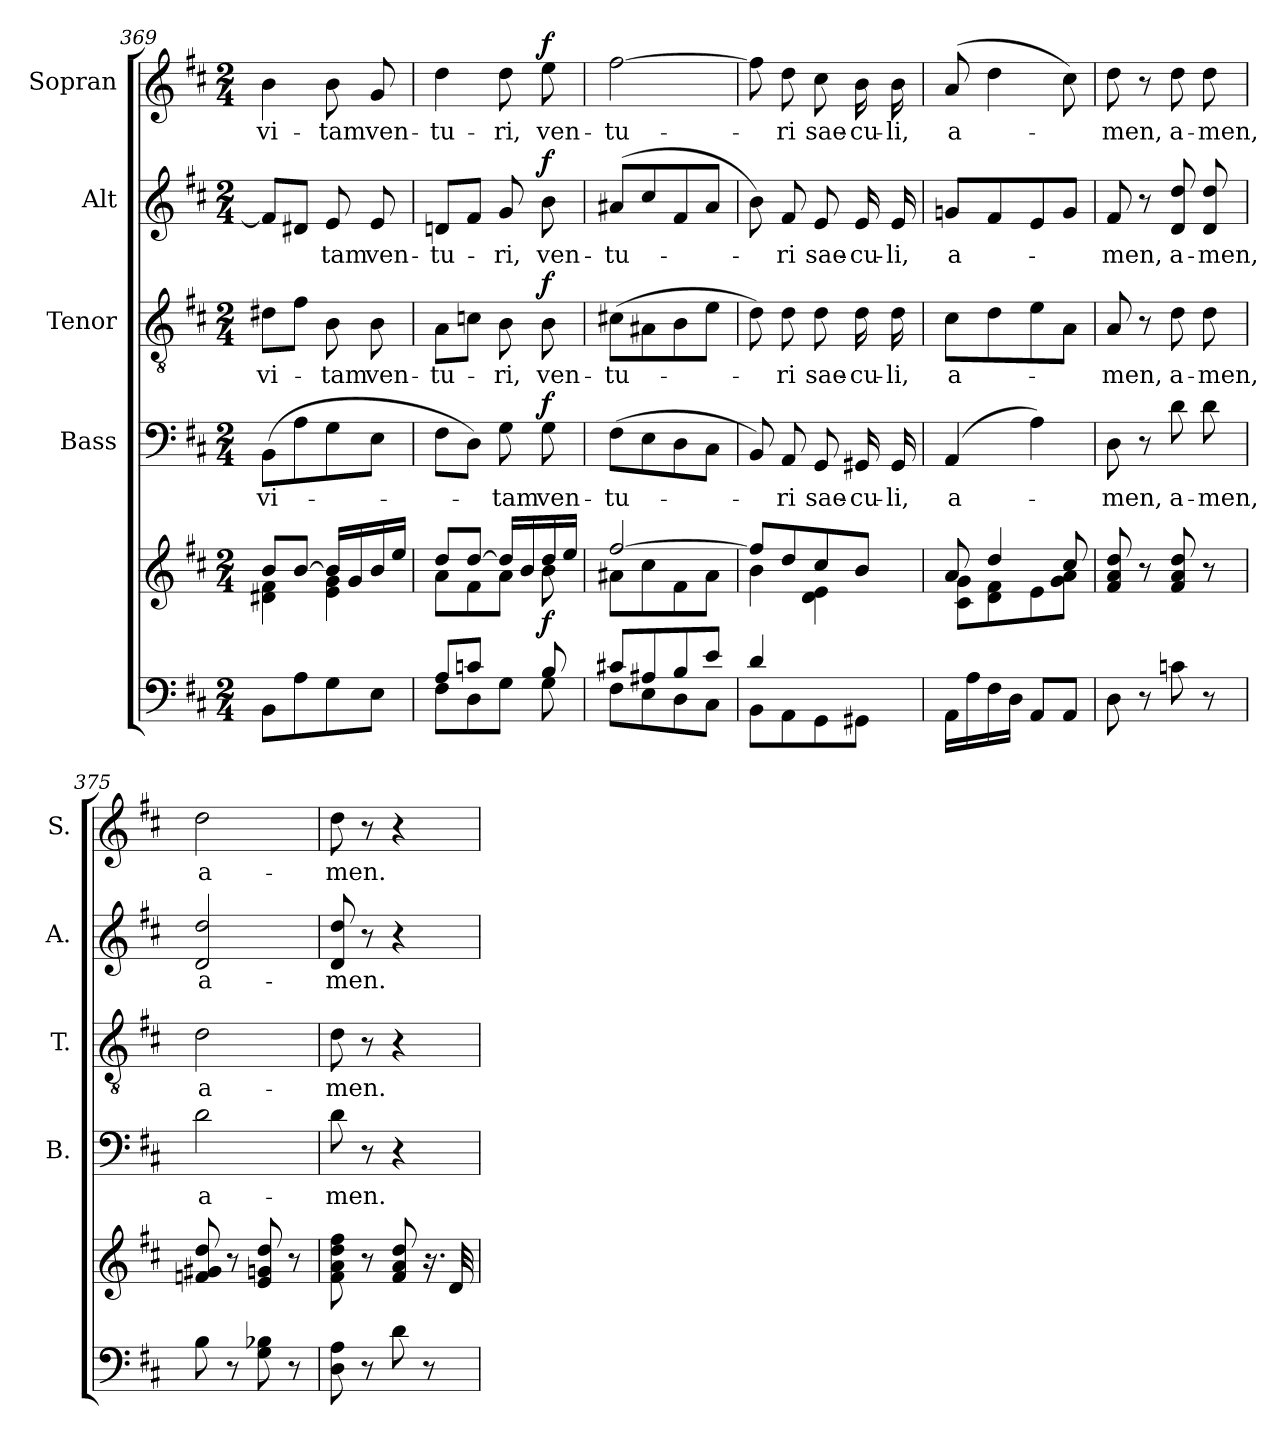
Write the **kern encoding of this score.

**kern	**kern	**dynam	**kern	**text	**dynam	**kern	**text	**dynam	**kern	**text	**dynam	**kern	**text	**dynam
*part5	*part5	*part5	*part4	*part4	*part4	*part3	*part3	*part3	*part2	*part2	*part2	*part1	*part1	*part1
*staff6	*staff5	*staff5/6	*staff4	*staff4	*staff4	*staff3	*staff3	*staff3	*staff2	*staff2	*staff2	*staff1	*staff1	*staff1
*	*	*	*I"Bass	*	*	*I"Tenor	*	*	*I"Alt	*	*	*I"Sopran	*	*
*	*	*	*I'B.	*	*	*I'T.	*	*	*I'A.	*	*	*I'S.	*	*
!!LO:PB:g=z
*clefF4	*clefG2	*	*clefF4	*	*	*clefGv2	*	*	*clefG2	*	*	*clefG2	*	*
*k[f#c#]	*k[f#c#]	*	*k[f#c#]	*	*	*k[f#c#]	*	*	*k[f#c#]	*	*	*k[f#c#]	*	*
*D:	*D:	*	*D:	*	*	*D:	*	*	*D:	*	*	*D:	*	*
*M2/4	*M2/4	*	*M2/4	*	*	*M2/4	*	*	*M2/4	*	*	*M2/4	*	*
=369	=369	=369	=369	=369	=369	=369	=369	=369	=369	=369	=369	=369	=369	=369
*	*^	*	*	*	*	*	*	*	*	*	*	*	*	*
!	!	!	!	!	!LO:LY:b	!	!	!LO:LY:b	!	!	!	!	!	!LO:LY:b	!
8BB\L	8b/L	4d#X\ 4f#\	.	(>8BB\L	vi-	.	8d#X\L	vi-	.	8f#/L]	.	.	4b\	vi-	.
8A\	[>8b/J	.	.	8A\	.	.	8f#\J	.	.	8d#X/J	.	.	.	.	.
!	!	!	!	!	!	!	!	!LO:LY:b	!	!	!LO:LY:b	!	!	!LO:LY:b	!
8G\	16b/LL]	4e\ 4g\	.	8G\	.	.	8B\	-tam	.	8e/	-tam	.	8b\	-tam	.
.	16g/	.	.	.	.	.	.	.	.	.	.	.	.	.	.
!	!	!	!	!	!	!	!	!LO:LY:b	!	!	!LO:LY:b	!	!	!LO:LY:b	!
8E\J	16b/	.	.	8E\J	.	.	8B\	ven-	.	8e/	ven-	.	8g/	ven-	.
.	16ee/JJ	.	.	.	.	.	.	.	.	.	.	.	.	.	.
=370	=370	=370	=370	=370	=370	=370	=370	=370	=370	=370	=370	=370	=370	=370	=370
*^	*	*	*	*	*	*	*	*	*	*	*	*	*	*	*
!	!	!	!	!	!	!	!	!	!LO:LY:b	!	!	!LO:LY:b	!	!	!LO:LY:b	!
8A/L	8F#\L	8dd/L	8a\L	.	8F#\L	.	.	8A\L	-tu-	.	8dn/L	-tu-	.	4dd\	-tu-	.
8cn/J	8D\	[>8dd/J	8f#\	.	8D\J)	.	.	8cn\J	.	.	8f#/J	.	.	.	.	.
!	!	!	!	!	!	!LO:LY:b	!	!	!LO:LY:b	!	!	!LO:LY:b	!	!	!LO:LY:b	!
8ryy	8G\J	16dd/LL]	8a\J	.	8G\	-tam	.	8B\	-ri,	.	8g/	-ri,	.	8dd\	-ri,	.
.	.	16b/	.	.	.	.	.	.	.	.	.	.	.	.	.	.
!	!	!	!	!LO:DY:b	!	!LO:LY:b	!LO:DY:a	!	!LO:LY:b	!LO:DY:a	!	!LO:LY:b	!LO:DY:a	!	!LO:LY:b	!LO:DY:a
8B/	8G\	16dd/	8b\	f	8G\	ven-	f	8B\	ven-	f	8b\	ven-	f	8ee\	ven-	f
.	.	16ee/JJ	.	.	.	.	.	.	.	.	.	.	.	.	.	.
=371	=371	=371	=371	=371	=371	=371	=371	=371	=371	=371	=371	=371	=371	=371	=371	=371
!	!	!	!	!	!	!LO:LY:b	!	!	!LO:LY:b	!	!	!LO:LY:b	!	!	!LO:LY:b	!
8c#X/L	8F#\L	[>2ff#/	8a#X\L	.	(>8F#\L	-tu-	.	(>8c#X\L	-tu-	.	(>8a#X/L	-tu-	.	[2ff#\	-tu-	.
8A#X/	8E\	.	8cc#\	.	8E\	.	.	8A#X\	.	.	8cc#/	.	.	.	.	.
8B/	8D\	.	8f#\	.	8D\	.	.	8B\	.	.	8f#/	.	.	.	.	.
8e/J	8C#\J	.	8a#\J	.	8C#\J	.	.	8e\J	.	.	8a#/J	.	.	.	.	.
=372	=372	=372	=372	=372	=372	=372	=372	=372	=372	=372	=372	=372	=372	=372	=372	=372
4d/	8BB\L	8ff#/L]	4b\	.	8BB/)	.	.	8d\)	.	.	8b\)	.	.	8ff#\]	.	.
!	!	!	!	!	!	!LO:LY:b	!	!	!LO:LY:b	!	!	!LO:LY:b	!	!	!LO:LY:b	!
.	8AA\	8dd/	.	.	8AA/	-ri	.	8d\	-ri	.	8f#/	-ri	.	8dd\	-ri	.
!	!	!	!	!	!	!LO:LY:b	!	!	!LO:LY:b	!	!	!LO:LY:b	!	!	!LO:LY:b	!
4ryy	8GG\	8cc#/	4d\ 4e\	.	8GG/	sae-	.	8d\	sae-	.	8e/	sae-	.	8cc#\	sae-	.
!	!	!	!	!	!	!LO:LY:b	!	!	!LO:LY:b	!	!	!LO:LY:b	!	!	!LO:LY:b	!
.	8GG#X\J	8b/J	.	.	16GG#X/	-cu-	.	16d\	-cu-	.	16e/	-cu-	.	16b\	-cu-	.
!	!	!	!	!	!	!LO:LY:b	!	!	!LO:LY:b	!	!	!LO:LY:b	!	!	!LO:LY:b	!
.	.	.	.	.	16GG#/	-li,	.	16d\	-li,	.	16e/	-li,	.	16b\	-li,	.
*v	*v	*	*	*	*	*	*	*	*	*	*	*	*	*	*	*
=373	=373	=373	=373	=373	=373	=373	=373	=373	=373	=373	=373	=373	=373	=373	=373
!	!	!	!	!	!LO:LY:b	!	!	!LO:LY:b	!	!	!LO:LY:b	!	!	!LO:LY:b	!
16AA\LL	8a/	8c#\ 8g\L	.	(4AA/	a-	.	8c#\L	a-	.	8gn/L	a-	.	(8a/	a-	.
16A\	.	.	.	.	.	.	.	.	.	.	.	.	.	.	.
16F#\	4dd/	8d\ 8f#\	.	.	.	.	8d\	.	.	8f#/	.	.	4dd\	.	.
16D\JJ	.	.	.	.	.	.	.	.	.	.	.	.	.	.	.
8AA/L	.	8e\	.	4A\)	.	.	8e\	.	.	8e/	.	.	.	.	.
8AA/J	8cc#/	8g\ 8a\J	.	.	.	.	8A\J	.	.	8g/J	.	.	8cc#\)	.	.
=374	=374	=374	=374	=374	=374	=374	=374	=374	=374	=374	=374	=374	=374	=374	=374
!	!	!	!	!	!LO:LY:b	!	!	!LO:LY:b	!	!	!LO:LY:b	!	!	!LO:LY:b	!
*	*v	*v	*	*	*	*	*	*	*	*	*	*	*	*	*
8D\	8f#/ 8a/ 8dd/	.	8D\	-men,	.	8A/	-men,	.	8f#/	-men,	.	8dd\	-men,	.
8r	8r	.	8r	.	.	8r	.	.	8r	.	.	8r	.	.
!	!	!	!	!LO:LY:b	!	!	!LO:LY:b	!	!	!LO:LY:b	!	!	!LO:LY:b	!
8cn\	8f#/ 8a/ 8dd/	.	8d\	a-	.	8d\	a-	.	8d/ 8dd/	a-	.	8dd\	a-	.
!	!	!	!	!LO:LY:b	!	!	!LO:LY:b	!	!	!LO:LY:b	!	!	!LO:LY:b	!
8r	8r	.	8d\	-men,	.	8d\	-men,	.	8d/ 8dd/	-men,	.	8dd\	-men,	.
=375	=375	=375	=375	=375	=375	=375	=375	=375	=375	=375	=375	=375	=375	=375
!	!	!	!	!LO:LY:b	!	!	!LO:LY:b	!	!	!LO:LY:b	!	!	!LO:LY:b	!
8B\	8fn/ 8g#X/ 8dd/	.	2d\	a-	.	2d\	a-	.	2d/ 2dd/	a-	.	2dd\	a-	.
8r	8r	.	.	.	.	.	.	.	.	.	.	.	.	.
8G\ 8B-X\	8e/ 8gn/ 8dd/	.	.	.	.	.	.	.	.	.	.	.	.	.
8r	8r	.	.	.	.	.	.	.	.	.	.	.	.	.
=376	=376	=376	=376	=376	=376	=376	=376	=376	=376	=376	=376	=376	=376	=376
!	!	!	!	!LO:LY:b	!	!	!LO:LY:b	!	!	!LO:LY:b	!	!	!LO:LY:b	!
8D\ 8A\	8f#\ 8a\ 8dd\ 8ff#\	.	8d\	-men.	.	8d\	-men.	.	8d/ 8dd/	-men.	.	8dd\	-men.	.
8r	8r	.	8r	.	.	8r	.	.	8r	.	.	8r	.	.
8d\	8f#/ 8a/ 8dd/	.	4r	.	.	4r	.	.	4r	.	.	4r	.	.
8r	16.r	.	.	.	.	.	.	.	.	.	.	.	.	.
.	32d/	.	.	.	.	.	.	.	.	.	.	.	.	.
=	=	=	=	=	=	=	=	=	=	=	=	=	=	=
*-	*-	*-	*-	*-	*-	*-	*-	*-	*-	*-	*-	*-	*-	*-
